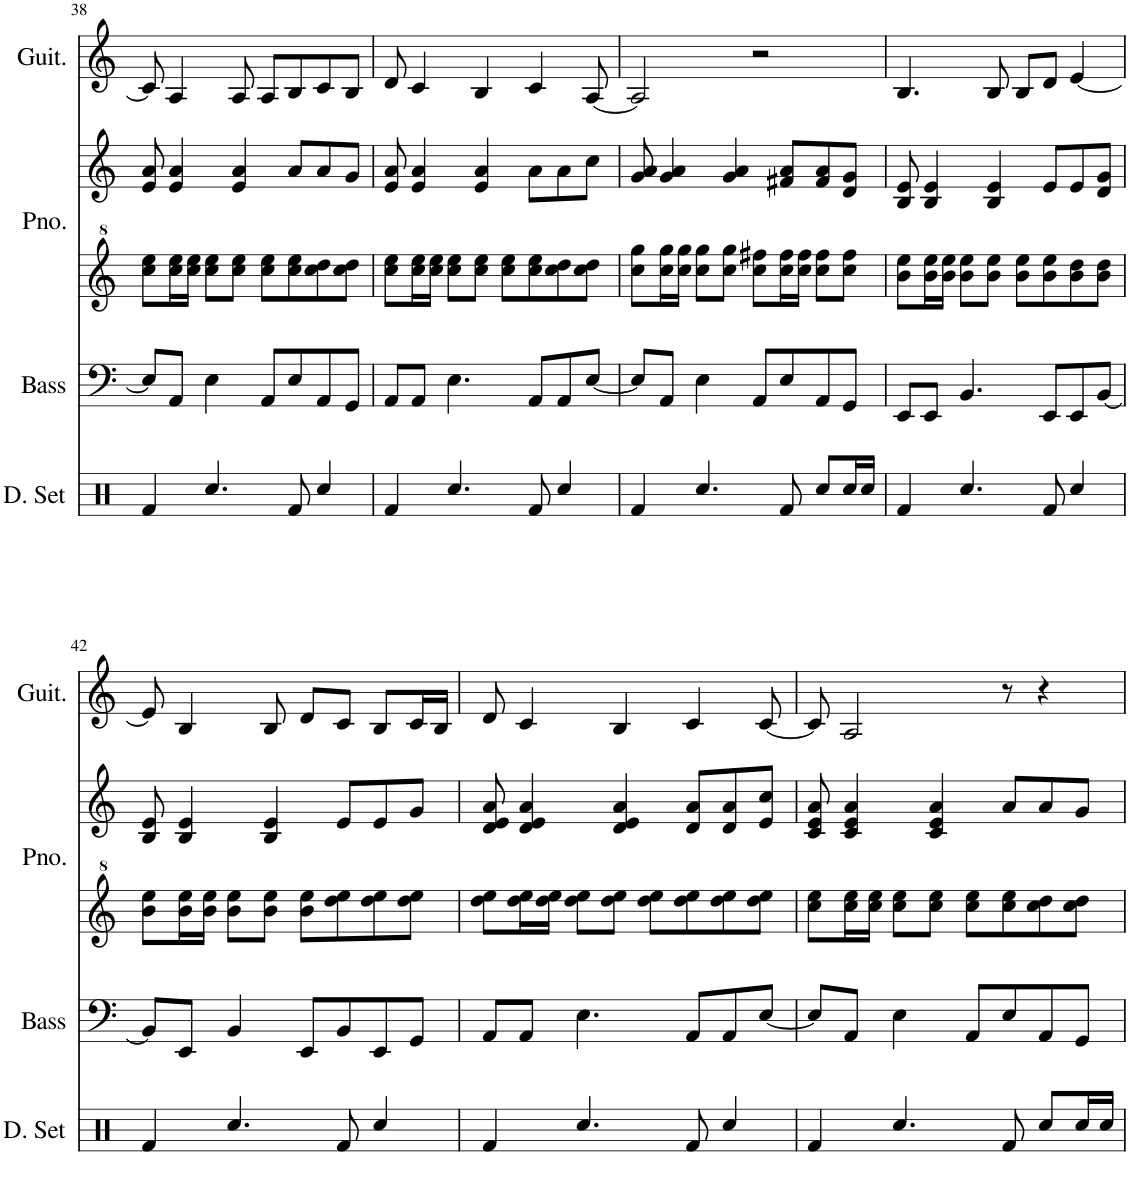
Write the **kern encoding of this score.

**kern	**kern	**kern	**kern	**kern
*part4	*part3	*part2	*part2	*part1
*staff5	*staff4	*staff3	*staff2	*staff1
*I"Drumset	*I"Acoustic Bass	*I"Piano	*	*I"Acoustic Guitar
*I'D. Set	*I'Bass	*I'Pno.	*	*I'Guit.
!!LO:PB:g=z
*clefX	*clefF4	*clefG^2	*clefG2	*clefG2
*	*Trd7c12	*	*	*
*k[]	*k[]	*k[]	*k[]	*k[]
*M4/4	*M4/4	*M4/4	*M4/4	*M4/4
=38	=38	=38	=38	=38
4Rf/	8E/L]	8ccc\ 8eee\L	8e/ 8a/	8c/]
.	8AA/J	16ccc\ 16eee\L	4e/ 4a/	4A/
.	.	16ccc\ 16eee\JJ	.	.
4.Rcc/	4E\	8ccc\ 8eee\L	.	.
.	.	8ccc\ 8eee\J	4e/ 4a/	8A/
.	8AA/L	8ccc\ 8eee\L	.	8A/L
8Rf/	8E/	8ccc\ 8eee\	8a/L	8B/
4Rcc/	8AA/	8ccc\ 8ddd\	8a/	8c/
.	8GG/J	8ccc\ 8ddd\J	8g/J	8B/J
=39	=39	=39	=39	=39
4Rf/	8AA/L	8ccc\ 8eee\L	8e/ 8a/	8d/
.	8AA/J	16ccc\ 16eee\L	4e/ 4a/	4c/
.	.	16ccc\ 16eee\JJ	.	.
4.Rcc/	4.E\	8ccc\ 8eee\L	.	.
.	.	8ccc\ 8eee\J	4e/ 4a/	4B/
.	.	8ccc\ 8eee\L	.	.
8Rf/	8AA/L	8ccc\ 8eee\	8a\L	4c/
4Rcc/	8AA/	8ccc\ 8ddd\	8a\	.
.	[8E/J	8ccc\ 8ddd\J	8cc\J	[8A/
=40	=40	=40	=40	=40
4Rf/	8E/L]	8ccc\ 8ggg\L	8g/ 8a/	2A/]
.	8AA/J	16ccc\ 16ggg\L	4g/ 4a/	.
.	.	16ccc\ 16ggg\JJ	.	.
4.Rcc/	4E\	8ccc\ 8ggg\L	.	.
.	.	8ccc\ 8ggg\J	4g/ 4a/	.
.	8AA/L	8ccc\ 8fff#X\L	.	2r
8Rf/	8E/	16ccc\ 16fff#\L	8f#X/ 8a/L	.
.	.	16ccc\ 16fff#\JJ	.	.
8Rcc/L	8AA/	8ccc\ 8fff#\L	8f#/ 8a/	.
16Rcc/L	8GG/J	8ccc\ 8fff#\J	8d/ 8g/J	.
16Rcc/JJ	.	.	.	.
=41	=41	=41	=41	=41
4Rf/	8EE/L	8bb\ 8eee\L	8B/ 8e/	4.B/
.	8EE/J	16bb\ 16eee\L	4B/ 4e/	.
.	.	16bb\ 16eee\JJ	.	.
4.Rcc/	4.BB/	8bb\ 8eee\L	.	.
.	.	8bb\ 8eee\J	4B/ 4e/	8B/
.	.	8bb\ 8eee\L	.	8B/L
8Rf/	8EE/L	8bb\ 8eee\	8e/L	8d/J
4Rcc/	8EE/	8bb\ 8ddd\	8e/	[4e/
.	[8BB/J	8bb\ 8ddd\J	8d/ 8g/J	.
!!LO:LB:g=z
=42	=42	=42	=42	=42
4Rf/	8BB/L]	8bb\ 8eee\L	8B/ 8e/	8e/]
.	8EE/J	16bb\ 16eee\L	4B/ 4e/	4B/
.	.	16bb\ 16eee\JJ	.	.
4.Rcc/	4BB/	8bb\ 8eee\L	.	.
.	.	8bb\ 8eee\J	4B/ 4e/	8B/
.	8EE/L	8bb\ 8eee\L	.	8d/L
8Rf/	8BB/	8ddd\ 8eee\	8e/L	8c/J
4Rcc/	8EE/	8ddd\ 8eee\	8e/	8B/L
.	8GG/J	8ddd\ 8eee\J	8g/J	16c/L
.	.	.	.	16B/JJ
=43	=43	=43	=43	=43
4Rf/	8AA/L	8ddd\ 8eee\L	8d/ 8e/ 8a/	8d/
.	8AA/J	16ddd\ 16eee\L	4d/ 4e/ 4a/	4c/
.	.	16ddd\ 16eee\JJ	.	.
4.Rcc/	4.E\	8ddd\ 8eee\L	.	.
.	.	8ddd\ 8eee\J	4d/ 4e/ 4a/	4B/
.	.	8ddd\ 8eee\L	.	.
8Rf/	8AA/L	8ddd\ 8eee\	8d/ 8a/L	4c/
4Rcc/	8AA/	8ddd\ 8eee\	8d/ 8a/	.
.	[8E/J	8ddd\ 8eee\J	8e/ 8cc/J	[8c/
=44	=44	=44	=44	=44
4Rf/	8E/L]	8ccc\ 8eee\L	8c/ 8e/ 8a/	8c/]
.	8AA/J	16ccc\ 16eee\L	4c/ 4e/ 4a/	2A/
.	.	16ccc\ 16eee\JJ	.	.
4.Rcc/	4E\	8ccc\ 8eee\L	.	.
.	.	8ccc\ 8eee\J	4c/ 4e/ 4a/	.
.	8AA/L	8ccc\ 8eee\L	.	.
8Rf/	8E/	8ccc\ 8eee\	8a/L	8r
8Rcc/L	8AA/	8ccc\ 8ddd\	8a/	4r
16Rcc/L	8GG/J	8ccc\ 8ddd\J	8g/J	.
16Rcc/JJ	.	.	.	.
=	=	=	=	=
*-	*-	*-	*-	*-
